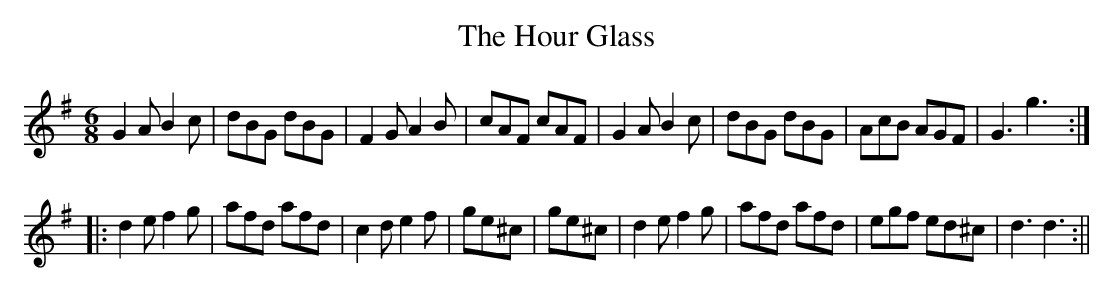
X:1
T:Hour Glass, The
M:6/8
L:1/8
K:G
G2A B2c | dBG dBG | F2G A2B | cAF cAF | G2A B2c | dBG dBG | AcB AGF | G3g3 :|
|: d2e f2g | afd afd | c2d e2f | ge^c | ge^c | d2e f2g | afd afd | egf ed^c | d3 d3 :||
